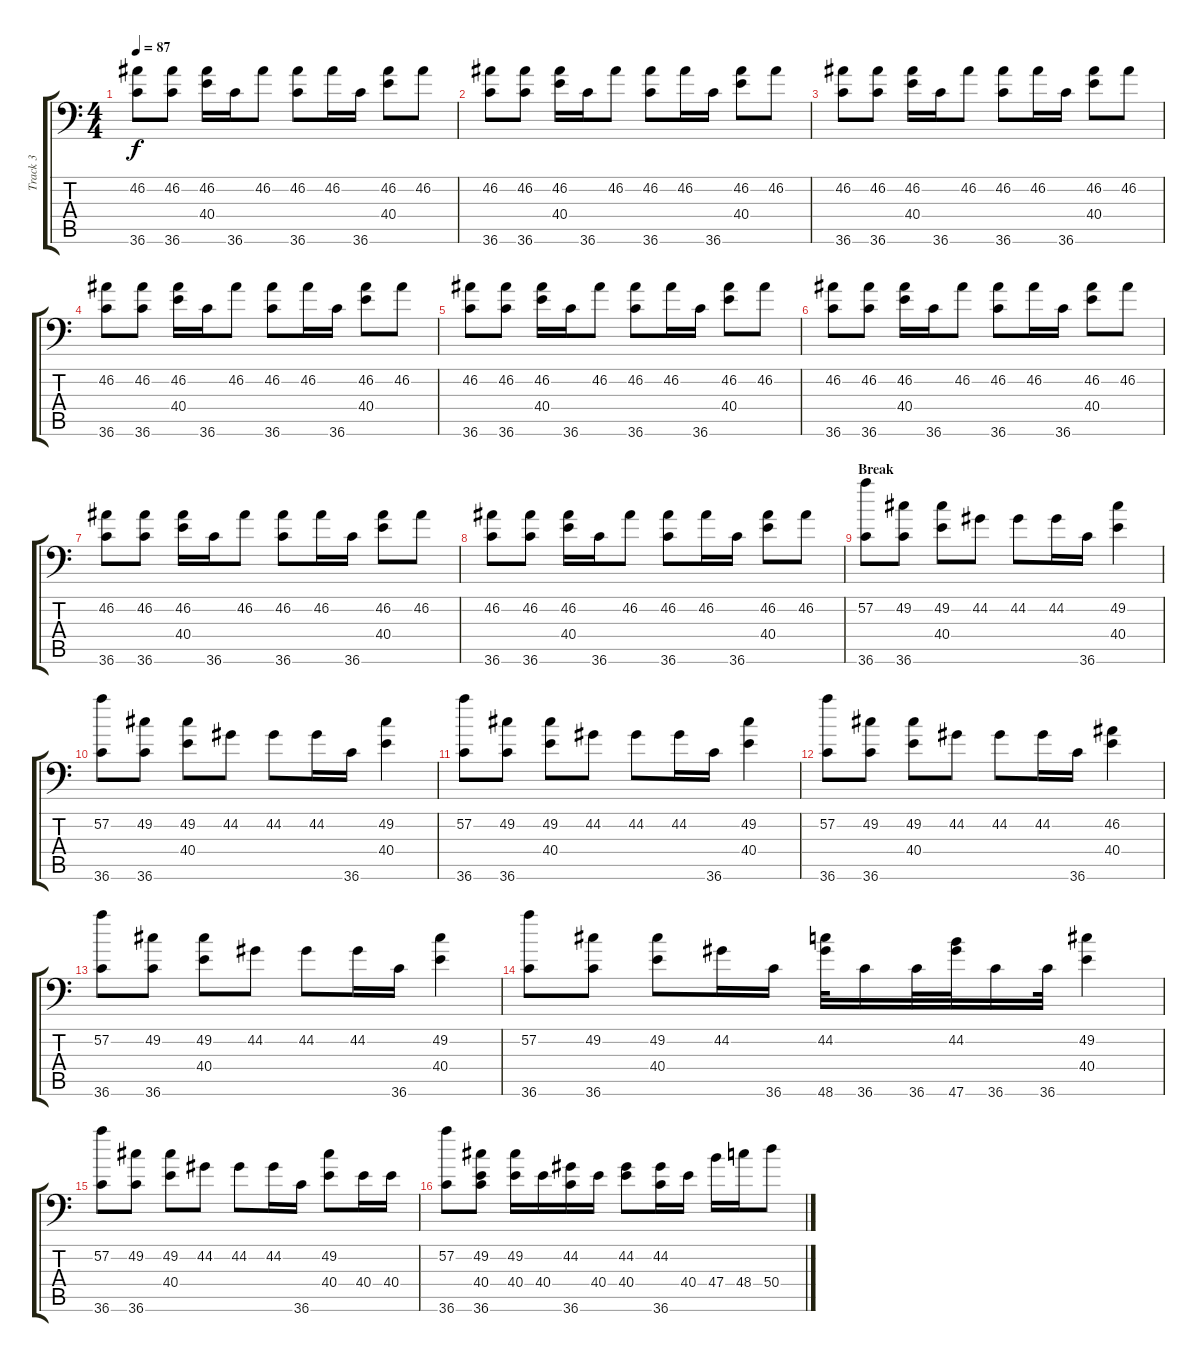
\track ("Track 3" "Track 3") {instrument acousticgrandpiano}
\staff {score tabs}
\tuning (C-1 C-1 C-1 C-1 C-1 C-1) {hide}
\ts (4 4)
\tempo 87
\clef f4
\ks c
(46.2 36.6).8{dy f} (46.2 36.6).8 (46.2 40.4).16 36.6.16 46.2.8 (46.2 36.6).8 46.2.16 36.6.16 (46.2 40.4).8 46.2.8 |
(46.2 36.6).8 (46.2 36.6).8 (46.2 40.4).16 36.6.16 46.2.8 (46.2 36.6).8 46.2.16 36.6.16 (46.2 40.4).8 46.2.8 |
(46.2 36.6).8 (46.2 36.6).8 (46.2 40.4).16 36.6.16 46.2.8 (46.2 36.6).8 46.2.16 36.6.16 (46.2 40.4).8 46.2.8 |
(46.2 36.6).8 (46.2 36.6).8 (46.2 40.4).16 36.6.16 46.2.8 (46.2 36.6).8 46.2.16 36.6.16 (46.2 40.4).8 46.2.8 |
(46.2 36.6).8 (46.2 36.6).8 (46.2 40.4).16 36.6.16 46.2.8 (46.2 36.6).8 46.2.16 36.6.16 (46.2 40.4).8 46.2.8 |
(46.2 36.6).8 (46.2 36.6).8 (46.2 40.4).16 36.6.16 46.2.8 (46.2 36.6).8 46.2.16 36.6.16 (46.2 40.4).8 46.2.8 |
(46.2 36.6).8 (46.2 36.6).8 (46.2 40.4).16 36.6.16 46.2.8 (46.2 36.6).8 46.2.16 36.6.16 (46.2 40.4).8 46.2.8 |
(46.2 36.6).8 (46.2 36.6).8 (46.2 40.4).16 36.6.16 46.2.8 (46.2 36.6).8 46.2.16 36.6.16 (46.2 40.4).8 46.2.8 |
\section ("" "Break")
(57.2 36.6).8 (49.2 36.6).8 (49.2 40.4).8 44.2.8 44.2.8 44.2.16 36.6.16 (49.2 40.4).4 |
(57.2 36.6).8 (49.2 36.6).8 (49.2 40.4).8 44.2.8 44.2.8 44.2.16 36.6.16 (49.2 40.4).4 |
(57.2 36.6).8 (49.2 36.6).8 (49.2 40.4).8 44.2.8 44.2.8 44.2.16 36.6.16 (49.2 40.4).4 |
(57.2 36.6).8 (49.2 36.6).8 (49.2 40.4).8 44.2.8 44.2.8 44.2.16 36.6.16 (46.2 40.4).4 |
(57.2 36.6).8 (49.2 36.6).8 (49.2 40.4).8 44.2.8 44.2.8 44.2.16 36.6.16 (49.2 40.4).4 |
(57.2 36.6).8 (49.2 36.6).8 (49.2 40.4).8 44.2.16 36.6.16 (44.2 48.6).32 36.6.16 36.6.32 (44.2 47.6).32 36.6.16 36.6.32 (49.2 40.4).4 |
(57.2 36.6).8 (49.2 36.6).8 (49.2 40.4).8 44.2.8 44.2.8 44.2.16 36.6.16 (49.2 40.4).8 40.4.16 40.4.16 |
(57.2 36.6).8 (49.2 40.4 36.6).8 (49.2 40.4).16 40.4.16 (44.2 36.6).16 40.4.16 (44.2 40.4).8 (44.2 36.6).16 40.4.16 47.4.16 48.4.16 50.4.8
